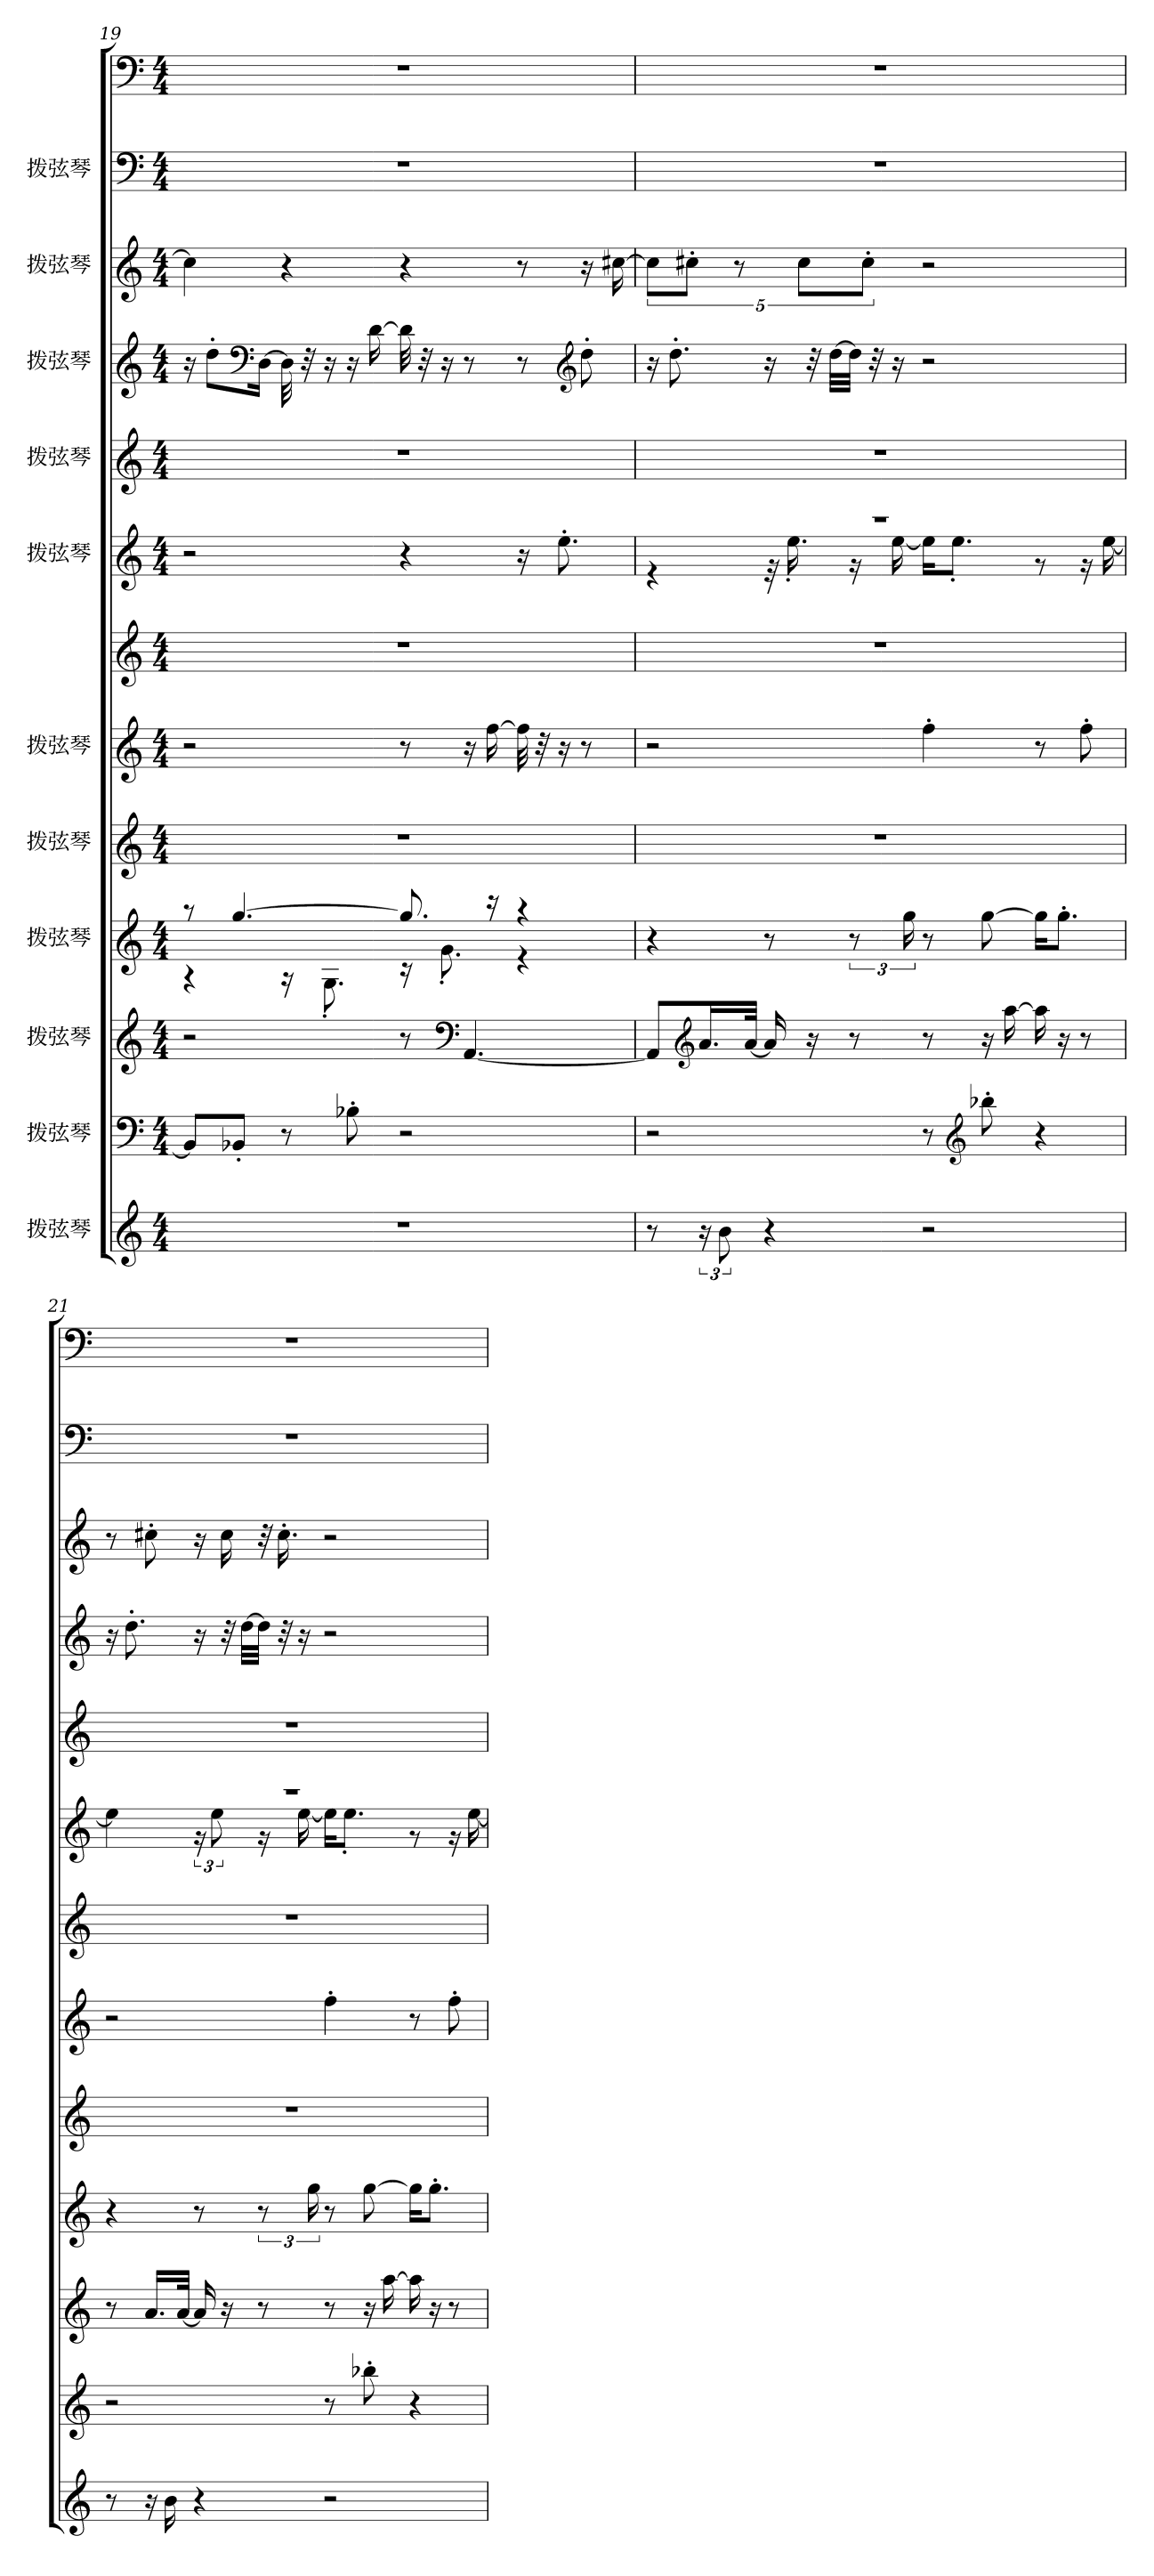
**kern	**kern	**kern	**kern	**kern	**kern	**kern	**kern	**kern	**kern	**kern	**kern	**kern
*part11	*part10	*part9	*part8	*part7	*part6	*part6	*part5	*part4	*part3	*part2	*part1	*part1
*staff13	*staff12	*staff11	*staff10	*staff9	*staff8	*staff7	*staff6	*staff5	*staff4	*staff3	*staff2	*staff1
*I"拨弦琴	*I"拨弦琴	*I"拨弦琴	*I"拨弦琴	*I"拨弦琴	*I"拨弦琴	*	*I"拨弦琴	*I"拨弦琴	*I"拨弦琴	*I"拨弦琴	*I"拨弦琴	*
!!LO:PB:g=z
*clefG2	*clefF4	*clefG2	*clefG2	*clefG2	*clefG2	*clefG2	*clefG2	*clefG2	*clefG2	*clefG2	*clefF4	*clefF4
*k[]	*k[]	*k[]	*k[]	*k[]	*k[]	*k[]	*k[]	*k[]	*k[]	*k[]	*k[]	*k[]
*M4/4	*M4/4	*M4/4	*M4/4	*M4/4	*M4/4	*M4/4	*M4/4	*M4/4	*M4/4	*M4/4	*M4/4	*M4/4
=19	=19	=19	=19	=19	=19	=19	=19	=19	=19	=19	=19	=19
*	*	*	*^	*	*	*	*	*	*	*	*	*
1r	8BB-/L]	2r	8r	4r	1r	2r	1r	2r	1r	16r	4cc#\]	1r	1r
.	.	.	.	.	.	.	.	.	.	8dd'\L	.	.	.
.	8BB-X'/J	.	[4.gg/	.	.	.	.	.	.	.	.	.	.
*	*	*	*	*	*	*	*	*	*	*clefF4	*	*	*
.	.	.	.	.	.	.	.	.	.	[16D\Jk	.	.	.
.	8r	.	.	16r	.	.	.	.	.	32D\]	4r	.	.
.	.	.	.	.	.	.	.	.	.	32r	.	.	.
.	.	.	.	8.G'\	.	.	.	.	.	16r	.	.	.
.	8B-X'\	.	.	.	.	.	.	.	.	16r	.	.	.
.	.	.	.	.	.	.	.	.	.	[16d\	.	.	.
.	2r	8r	8.gg/]	16r	.	8r	.	4r	.	32d\]	4r	.	.
.	.	.	.	.	.	.	.	.	.	32r	.	.	.
.	.	.	.	8.g'\	.	.	.	.	.	16r	.	.	.
*	*	*clefF4	*	*	*	*	*	*	*	*	*	*	*
.	.	[4.AA/	.	.	.	16r	.	.	.	8r	.	.	.
.	.	.	16r	.	.	[16ff\	.	.	.	.	.	.	.
.	.	.	4r	4r	.	32ff\]	.	16r	.	8r	8r	.	.
.	.	.	.	.	.	32r	.	.	.	.	.	.	.
.	.	.	.	.	.	16r	.	8.ee'\	.	.	.	.	.
*	*	*	*	*	*	*	*	*	*	*clefG2	*	*	*
.	.	.	.	.	.	8r	.	.	.	8dd'\	16r	.	.
.	.	.	.	.	.	.	.	.	.	.	[16cc#X\	.	.
*	*	*	*v	*v	*	*	*	*	*	*	*	*	*
!!LO:PB:g=z
=20	=20	=20	=20	=20	=20	=20	=20	=20	=20	=20	=20	=20
*	*	*	*	*	*	*	*^	*	*	*	*	*
8r	2r	8AA/L]	4r	1r	2r	1r	1r	4r	1r	16r	10cc#\L]	1r	1r
.	.	.	.	.	.	.	.	.	.	8.dd'\	.	.	.
.	.	.	.	.	.	.	.	.	.	.	10cc#X'\J	.	.
*	*	*clefG2	*	*	*	*	*	*	*	*	*	*	*
24r	.	16.a/L	.	.	.	.	.	.	.	.	.	.	.
12b\	.	.	.	.	.	.	.	.	.	.	.	.	.
.	.	.	.	.	.	.	.	.	.	.	10r	.	.
.	.	[32a/JJk	.	.	.	.	.	.	.	.	.	.	.
4r	.	16a/]	8r	.	.	.	.	32r	.	16r	.	.	.
.	.	.	.	.	.	.	.	16.ee'\	.	.	.	.	.
.	.	.	.	.	.	.	.	.	.	.	10cc#\L	.	.
.	.	16r	.	.	.	.	.	.	.	32r	.	.	.
.	.	.	.	.	.	.	.	.	.	[32dd\LLL	.	.	.
.	.	8r	12r	.	.	.	.	16r	.	32dd\JJJ]	.	.	.
.	.	.	.	.	.	.	.	.	.	.	10cc#'\J	.	.
.	.	.	.	.	.	.	.	.	.	32r	.	.	.
.	.	.	.	.	.	.	.	[16ee\	.	16r	.	.	.
.	.	.	24gg\	.	.	.	.	.	.	.	.	.	.
2r	8r	8r	8r	.	4ff'\	.	.	16ee\KL]	.	2r	2r	.	.
.	.	.	.	.	.	.	.	8.ee'\J	.	.	.	.	.
*	*clefG2	*	*	*	*	*	*	*	*	*	*	*	*
.	8bb-X'\	16r	[8gg\	.	.	.	.	.	.	.	.	.	.
.	.	[16aa\	.	.	.	.	.	.	.	.	.	.	.
.	4r	16aa\]	16gg\KL]	.	8r	.	.	8r	.	.	.	.	.
.	.	16r	8.gg'\J	.	.	.	.	.	.	.	.	.	.
.	.	8r	.	.	8ff'\	.	.	16r	.	.	.	.	.
.	.	.	.	.	.	.	.	[16ee\	.	.	.	.	.
=21	=21	=21	=21	=21	=21	=21	=21	=21	=21	=21	=21	=21	=21
8r	2r	8r	4r	1r	2r	1r	1r	4ee\]	1r	16r	8r	1r	1r
.	.	.	.	.	.	.	.	.	.	8.dd'\	.	.	.
16r	.	16.a/LL	.	.	.	.	.	.	.	.	8cc#X'\	.	.
16b\	.	.	.	.	.	.	.	.	.	.	.	.	.
.	.	[32a/JJk	.	.	.	.	.	.	.	.	.	.	.
4r	.	16a/]	8r	.	.	.	.	24r	.	16r	16r	.	.
.	.	.	.	.	.	.	.	12ee\	.	.	.	.	.
.	.	16r	.	.	.	.	.	.	.	32r	16cc#\	.	.
.	.	.	.	.	.	.	.	.	.	[32dd\LLL	.	.	.
.	.	8r	12r	.	.	.	.	16r	.	32dd\JJJ]	32r	.	.
.	.	.	.	.	.	.	.	.	.	32r	16.cc#'\	.	.
.	.	.	.	.	.	.	.	[16ee\	.	16r	.	.	.
.	.	.	24gg\	.	.	.	.	.	.	.	.	.	.
2r	8r	8r	8r	.	4ff'\	.	.	16ee\KL]	.	2r	2r	.	.
.	.	.	.	.	.	.	.	8.ee'\J	.	.	.	.	.
.	8bb-X'\	16r	[8gg\	.	.	.	.	.	.	.	.	.	.
.	.	[16aa\	.	.	.	.	.	.	.	.	.	.	.
.	4r	16aa\]	16gg\KL]	.	8r	.	.	8r	.	.	.	.	.
.	.	16r	8.gg'\J	.	.	.	.	.	.	.	.	.	.
.	.	8r	.	.	8ff'\	.	.	16r	.	.	.	.	.
.	.	.	.	.	.	.	.	[16ee\	.	.	.	.	.
*	*	*	*	*	*	*	*v	*v	*	*	*	*	*
=	=	=	=	=	=	=	=	=	=	=	=	=
*-	*-	*-	*-	*-	*-	*-	*-	*-	*-	*-	*-	*-
